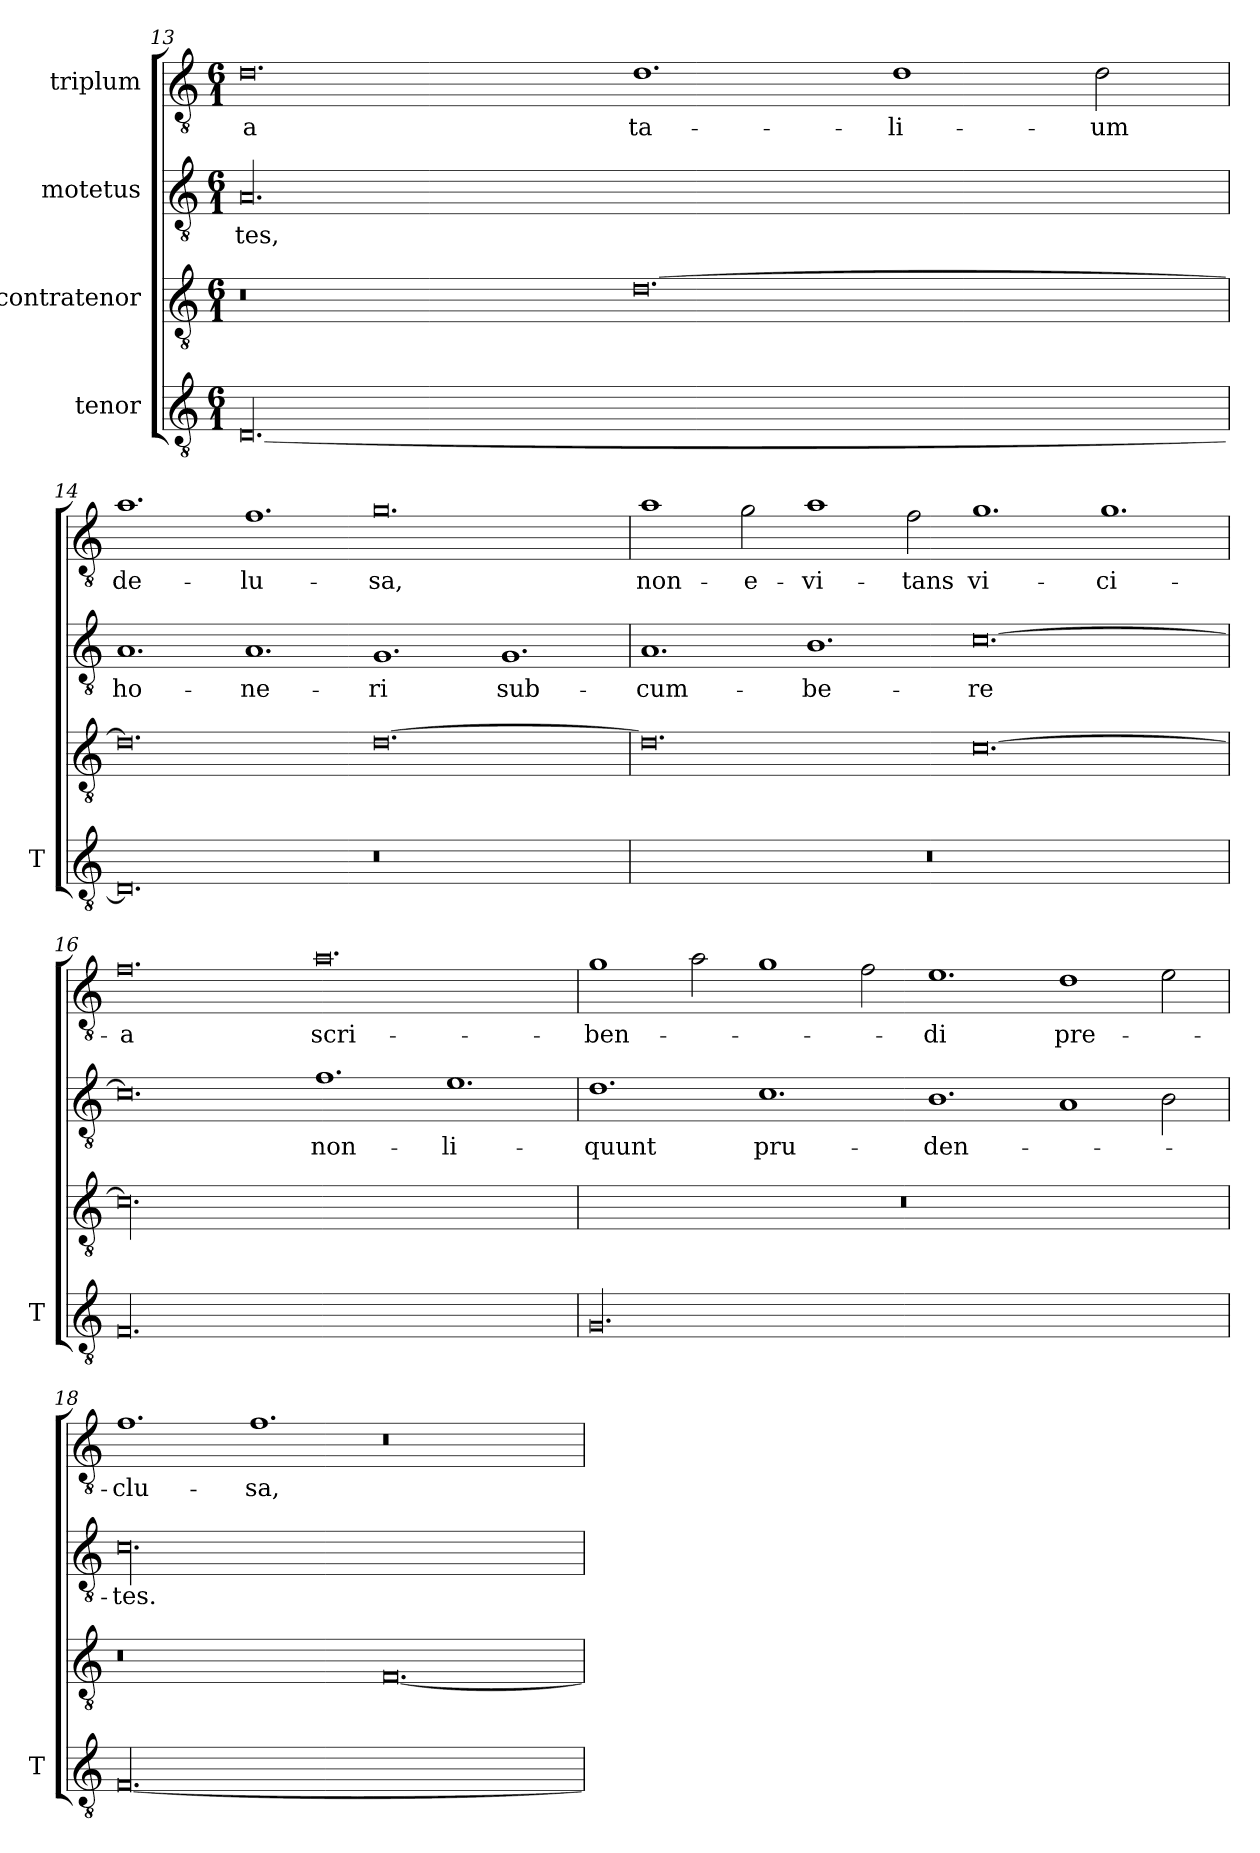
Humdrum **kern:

**kern	**kern	**kern	**text	**kern	**text
*part4	*part3	*part2	*part2	*part1	*part1
*staff4	*staff3	*staff2	*staff2	*staff1	*staff1
*I"tenor	*I"contratenor	*I"motetus	*	*I"triplum	*
*I'T	*	*	*	*	*
*clefGv2	*clefGv2	*clefGv2	*	*clefGv2	*
*k[]	*k[]	*k[]	*	*k[]	*
*C:	*C:	*C:	*	*C:	*
*M6/1	*M6/1	*M6/1	*	*M6/1	*
=13	=13	=13	=13	=13	=13
[00.D/	0.r	00.A/	-tes,	0.d\	-a
.	[0.d\	.	.	1.d\	ta-
.	.	.	.	1d\	-li-
.	.	.	.	2d\	-um
=14	=14	=14	=14	=14	=14
0.D/]	0.d\]	1.A/	ho-	1.a\	de-
.	.	1.A/	-ne-	1.f\	-lu-
0.r	[0.d\	1.G/	-ri	0.g\	-sa,
.	.	1.G/	sub-	.	.
=15	=15	=15	=15	=15	=15
00.r	0.d\]	1.A/	-cum-	1a\	non-
.	.	.	.	2g\	e-
.	.	1.B\	-be-	1a\	-vi-
.	.	.	.	2f\	-tans
.	[0.c\	[0.c\	-re	1.g\	vi-
.	.	.	.	1.g\	-ci-
=16	=16	=16	=16	=16	=16
00.F/	00.c\]	0.c\]	.	0.f\	-a
.	.	1.f\	non-	0.a\	scri-
.	.	1.e\	li-	.	.
=17	=17	=17	=17	=17	=17
00.G/	00.r	1.d\	-quunt	1g\	-ben-
.	.	.	.	2a\	.
.	.	1.c\	pru-	1g\	.
.	.	.	.	2f\	.
.	.	1.B\	-den-	1.e\	-di
.	.	1A/	.	1d\	pre-
.	.	2B\	.	2e\	.
=18	=18	=18	=18	=18	=18
[00.F/	0.r	00.c\	-tes.	1.f\	-clu-
.	.	.	.	1.f\	-sa,
.	[0.F/	.	.	0.r	.
=	=	=	=	=	=
*-	*-	*-	*-	*-	*-
